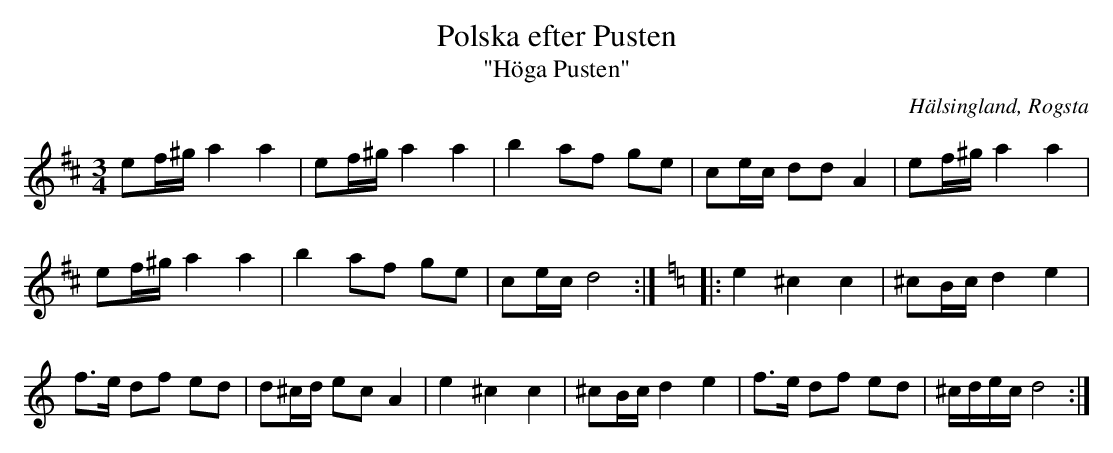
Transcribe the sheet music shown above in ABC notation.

X:1
T:Polska efter Pusten
T:"Höga Pusten"
O:Hälsingland, Rogsta
M:3/4
L:1/8
K:D
ef/^g/ a2 a2 | ef/^g/ a2 a2 | b2 af ge | ce/c/ dd A2 | ef/^g/ a2 a2 |
ef/^g/ a2 a2 | b2 af ge | ce/c/ d4 :|[K:Ddor]|: e2 ^c2 c2 | ^cB/c/ d2 e2 |
f>e df ed | d^c/d/ ec A2 | e2 ^c2 c2 | ^cB/c/ d2 e2 | f>e df ed | ^c/d/e/c/ d4 :|]
